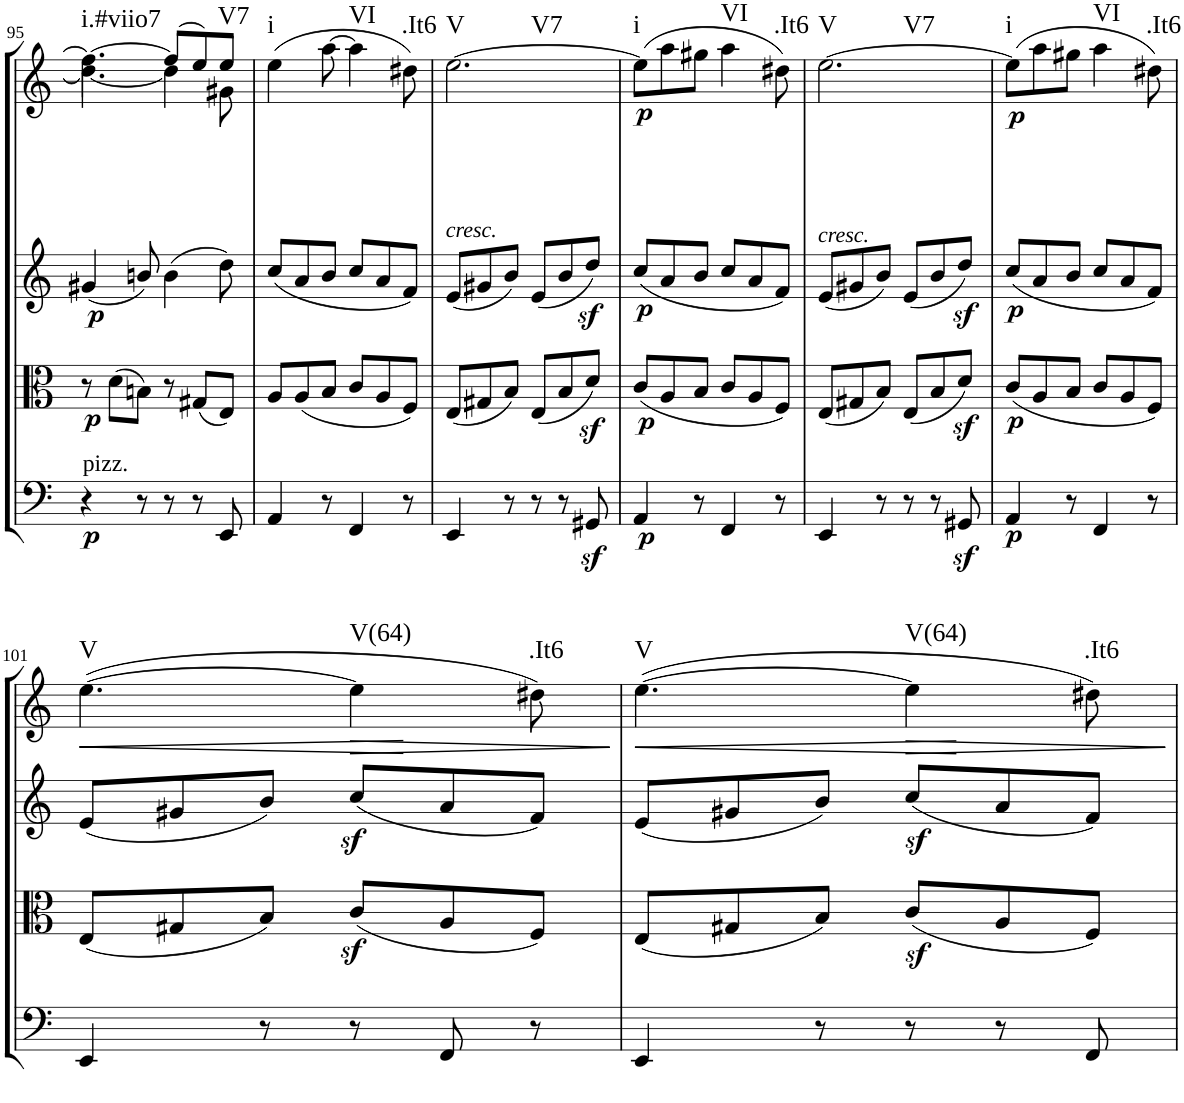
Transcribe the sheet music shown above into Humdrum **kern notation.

**kern	**dynam	**kern	**dynam	**kern	**dynam	**kern	**dynam	**harte
*part4	*part4	*part3	*part3	*part2	*part2	*part1	*part1	*part1
*staff4	*staff4	*staff3	*staff3	*staff2	*staff2	*staff1	*staff1	*
*I"Cello	*	*I"Viola	*	*I"2nd Violin	*	*I"1st Violin	*	*
*	*	*I'Vla	*	*I'Vln	*	*I'Vln	*	*
!!LO:PB:g=z
*clefF4	*	*clefC3	*	*clefG2	*	*clefG2	*	*
*k[]	*	*k[]	*	*k[]	*	*k[]	*	*
*M6/8	*	*M6/8	*	*M6/8	*	*M6/8	*	*
=95	=95	=95	=95	=95	=95	=95	=95	=95
*	*	*	*	*	*	*^	*	*
!LO:TX:a:t=pizz.	!	!	!	!	!	!	!	!	!
!	!LO:DY:b	!	!LO:DY:b	!	!LO:DY:b	!	!	!	!LO:H:kt=i.#viio7
4r	p	8r	p	(4g#X/	p	4.ff\_	4.dd\_	.	N
.	.	(8d\L	.	.	.	.	.	.	.
8r	.	8Bn\J)	.	8bn/)	.	.	.	.	.
8r	.	8r	.	(4b\	.	(8ff/L]	4dd\]	.	.
8r	.	(8G#X/L	.	.	.	8ee/)	.	.	.
!	!	!	!	!	!	!	!	!	!LO:H:kt=V7
8EE/	.	8E/J)	.	8dd\)	.	8ee/J	8g#X\	.	N
=96	=96	=96	=96	=96	=96	=96	=96	=96	=96
!	!	!	!	!	!	!	!	!	!LO:H:kt=i
*	*	*	*	*	*	*v	*v	*	*
4AA/	.	8A/L	.	(8cc/L	.	(4ee\	.	N
.	.	(8A/	.	8a/	.	.	.	.
8r	.	8B/J	.	8b/J	.	[8aa\	.	.
!	!	!	!	!	!	!	!	!LO:H:kt=VI
4FF/	.	8c/L	.	8cc/L	.	4aa\]	.	N
.	.	8A/	.	8a/	.	.	.	.
!	!	!	!	!	!	!	!	!LO:H:kt=.It6
8r	.	8F/J)	.	8f/J)	.	8dd#X\)	.	N
=97	=97	=97	=97	=97	=97	=97	=97	=97
!	!	!	!	!	!	!LO:TX:b:i:t=cresc.	!	!LO:H:n=1:kt=V
!	!	!	!	!	!	!	!	!LO:H:n=2:kt=V7
4EE/	.	(8E/L	.	(8e/L	.	[2.ee\	.	N N
.	.	8G#X/	.	8g#X/	.	.	.	.
8r	.	8B/J)	.	8b/J)	.	.	.	.
8r	.	(8E/L	.	(8e/L	.	.	.	.
8r	.	8B/	.	8b/	.	.	.	.
8GG#Xz</	.	8dz</J)	.	8ddz</J)	.	.	.	.
=98	=98	=98	=98	=98	=98	=98	=98	=98
!	!LO:DY:b	!	!LO:DY:b	!	!LO:DY:b	!	!LO:DY:b	!LO:H:kt=i
4AA/	p	(8c/L	p	(8cc/L	p	(8ee\L]	p	N
.	.	8A/	.	8a/	.	8aa\	.	.
8r	.	8B/J	.	8b/J	.	8gg#X\J	.	.
!	!	!	!	!	!	!	!	!LO:H:kt=VI
4FF/	.	8c/L	.	8cc/L	.	4aa\	.	N
.	.	8A/	.	8a/	.	.	.	.
!	!	!	!	!	!	!	!	!LO:H:kt=.It6
8r	.	8F/J)	.	8f/J)	.	8dd#X\)	.	N
=99	=99	=99	=99	=99	=99	=99	=99	=99
!	!	!	!	!	!	!LO:TX:b:i:t=cresc.	!	!LO:H:n=1:kt=V
!	!	!	!	!	!	!	!	!LO:H:n=2:kt=V7
4EE/	.	(8E/L	.	(8e/L	.	[2.ee\	.	N N
.	.	8G#X/	.	8g#X/	.	.	.	.
8r	.	8B/J)	.	8b/J)	.	.	.	.
8r	.	(8E/L	.	(8e/L	.	.	.	.
8r	.	8B/	.	8b/	.	.	.	.
8GG#Xz</	.	8dz</J)	.	8ddz</J)	.	.	.	.
=100	=100	=100	=100	=100	=100	=100	=100	=100
!	!LO:DY:b	!	!LO:DY:b	!	!LO:DY:b	!	!LO:DY:b	!LO:H:kt=i
4AA/	p	(8c/L	p	(8cc/L	p	(8ee\L]	p	N
.	.	8A/	.	8a/	.	8aa\	.	.
8r	.	8B/J	.	8b/J	.	8gg#X\J	.	.
!	!	!	!	!	!	!	!	!LO:H:kt=VI
4FF/	.	8c/L	.	8cc/L	.	4aa\	.	N
.	.	8A/	.	8a/	.	.	.	.
!	!	!	!	!	!	!	!	!LO:H:kt=.It6
8r	.	8F/J)	.	8f/J)	.	8dd#X\)	.	N
!!LO:LB:g=z
=101	=101	=101	=101	=101	=101	=101	=101	=101
!	!	!	!	!	!	!	!LO:HP:b	!LO:H:kt=V
4EE/	.	(8E/L	.	(8e/L	.	([4.ee\	<	N
.	.	8G#X/	.	8g#X/	.	.	.	.
8r	.	8B/J)	.	8b/J)	.	.	.	.
!	!	!	!	!	!	!	!LO:HP:b	!LO:H:kt=V(64)
8r	.	(8cz</L	.	(8ccz</L	.	4ee\]	>	N
8FF/	.	8A/	.	8a/	.	.	.	.
!	!	!	!	!	!	!	!	!LO:H:kt=.It6
8r	.	8F/J)	.	8f/J)	.	8dd#X\)	[	N
.	.	.	.	.	.	.	]	.
=102	=102	=102	=102	=102	=102	=102	=102	=102
!	!	!	!	!	!	!	!LO:HP:b	!LO:H:kt=V
4EE/	.	(8E/L	.	(8e/L	.	([4.ee\	<	N
.	.	8G#X/	.	8g#X/	.	.	.	.
8r	.	8B/J)	.	8b/J)	.	.	.	.
!	!	!	!	!	!	!	!LO:HP:b	!LO:H:kt=V(64)
8r	.	(8cz</L	.	(8ccz</L	.	4ee\]	>	N
8r	.	8A/	.	8a/	.	.	.	.
!	!	!	!	!	!	!	!	!LO:H:kt=.It6
8FF/	.	8F/J)	.	8f/J)	.	8dd#X\)	[	N
.	.	.	.	.	.	.	]	.
=	=	=	=	=	=	=	=	=
*-	*-	*-	*-	*-	*-	*-	*-	*-
